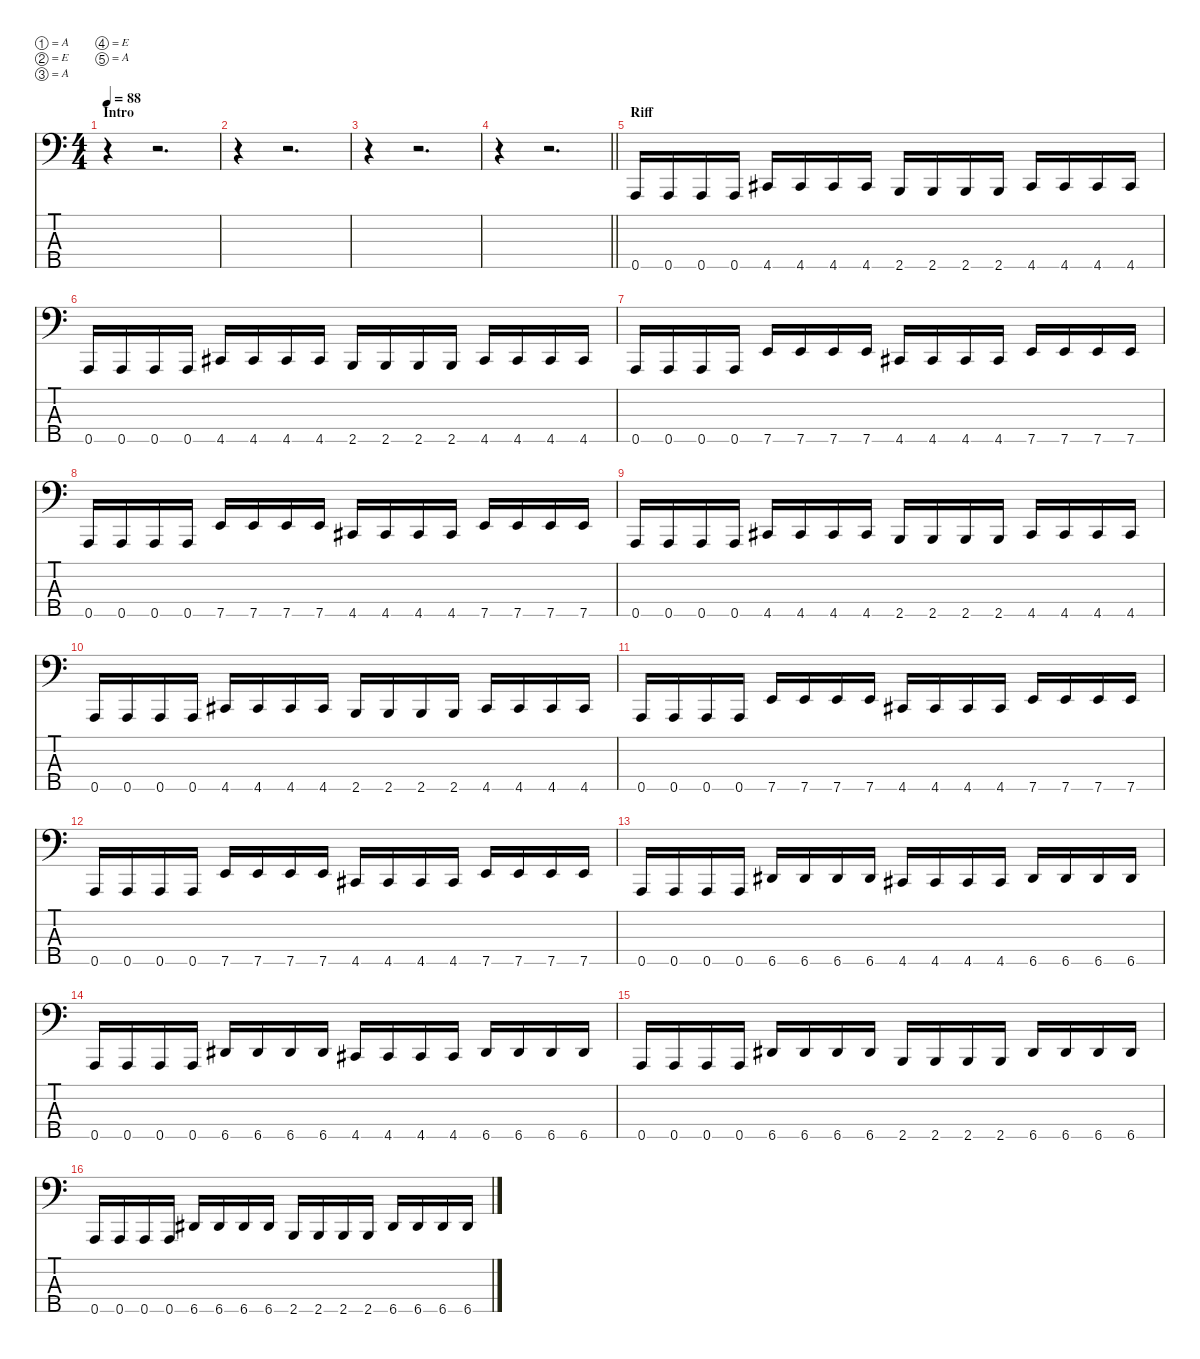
\defaultSystemsLayout 4
\hideDynamics
\bracketExtendMode nobrackets
\singleTrackTrackNamePolicy hidden
\multiTrackTrackNamePolicy hidden
\firstSystemTrackNameMode fullname
\otherSystemsTrackNameOrientation horizontal
\track ("Bass" "el.bs.") {instrument electricbasspick}
\staff {score tabs}
\tuning (A2 E2 A1 E1 A0)
\ts (4 4)
\beaming (8 2 2 2 2)
\section ("" "Intro")
\tempo 88
\clef f4
\ks c
r.4{dy f instrument electricbasspick beam Down} r.2{d beam Down} |
r.4{beam Down} r.2{d beam Down} |
r.4{beam Down} r.2{d beam Down} |
\barLineRight lightlight
r.4{beam Down} r.2{d beam Down} |
\section ("" "Riff")
0.5.16{beam Up} 0.5.16{beam Up} 0.5.16{beam Up} 0.5.16{beam Up} 4.5{acc #}.16{beam Up} 4.5{acc #}.16{beam Up} 4.5{acc #}.16{beam Up} 4.5{acc #}.16{beam Up} 2.5.16{beam Up} 2.5.16{beam Up} 2.5.16{beam Up} 2.5.16{beam Up} 4.5{acc #}.16{beam Up} 4.5{acc #}.16{beam Up} 4.5{acc #}.16{beam Up} 4.5{acc #}.16{beam Up} |
0.5.16{beam Up} 0.5.16{beam Up} 0.5.16{beam Up} 0.5.16{beam Up} 4.5{acc #}.16{beam Up} 4.5{acc #}.16{beam Up} 4.5{acc #}.16{beam Up} 4.5{acc #}.16{beam Up} 2.5.16{beam Up} 2.5.16{beam Up} 2.5.16{beam Up} 2.5.16{beam Up} 4.5{acc #}.16{beam Up} 4.5{acc #}.16{beam Up} 4.5{acc #}.16{beam Up} 4.5{acc #}.16{beam Up} |
0.5.16{beam Up} 0.5.16{beam Up} 0.5.16{beam Up} 0.5.16{beam Up} 7.5.16{beam Up} 7.5.16{beam Up} 7.5.16{beam Up} 7.5.16{beam Up} 4.5{acc #}.16{beam Up} 4.5{acc #}.16{beam Up} 4.5{acc #}.16{beam Up} 4.5{acc #}.16{beam Up} 7.5.16{beam Up} 7.5.16{beam Up} 7.5.16{beam Up} 7.5.16{beam Up} |
0.5.16{beam Up} 0.5.16{beam Up} 0.5.16{beam Up} 0.5.16{beam Up} 7.5.16{beam Up} 7.5.16{beam Up} 7.5.16{beam Up} 7.5.16{beam Up} 4.5{acc #}.16{beam Up} 4.5{acc #}.16{beam Up} 4.5{acc #}.16{beam Up} 4.5{acc #}.16{beam Up} 7.5.16{beam Up} 7.5.16{beam Up} 7.5.16{beam Up} 7.5.16{beam Up} |
0.5.16{beam Up} 0.5.16{beam Up} 0.5.16{beam Up} 0.5.16{beam Up} 4.5{acc #}.16{beam Up} 4.5{acc #}.16{beam Up} 4.5{acc #}.16{beam Up} 4.5{acc #}.16{beam Up} 2.5.16{beam Up} 2.5.16{beam Up} 2.5.16{beam Up} 2.5.16{beam Up} 4.5{acc #}.16{beam Up} 4.5{acc #}.16{beam Up} 4.5{acc #}.16{beam Up} 4.5{acc #}.16{beam Up} |
0.5.16{beam Up} 0.5.16{beam Up} 0.5.16{beam Up} 0.5.16{beam Up} 4.5{acc #}.16{beam Up} 4.5{acc #}.16{beam Up} 4.5{acc #}.16{beam Up} 4.5{acc #}.16{beam Up} 2.5.16{beam Up} 2.5.16{beam Up} 2.5.16{beam Up} 2.5.16{beam Up} 4.5{acc #}.16{beam Up} 4.5{acc #}.16{beam Up} 4.5{acc #}.16{beam Up} 4.5{acc #}.16{beam Up} |
0.5.16{beam Up} 0.5.16{beam Up} 0.5.16{beam Up} 0.5.16{beam Up} 7.5.16{beam Up} 7.5.16{beam Up} 7.5.16{beam Up} 7.5.16{beam Up} 4.5{acc #}.16{beam Up} 4.5{acc #}.16{beam Up} 4.5{acc #}.16{beam Up} 4.5{acc #}.16{beam Up} 7.5.16{beam Up} 7.5.16{beam Up} 7.5.16{beam Up} 7.5.16{beam Up} |
0.5.16{beam Up} 0.5.16{beam Up} 0.5.16{beam Up} 0.5.16{beam Up} 7.5.16{beam Up} 7.5.16{beam Up} 7.5.16{beam Up} 7.5.16{beam Up} 4.5{acc #}.16{beam Up} 4.5{acc #}.16{beam Up} 4.5{acc #}.16{beam Up} 4.5{acc #}.16{beam Up} 7.5.16{beam Up} 7.5.16{beam Up} 7.5.16{beam Up} 7.5.16{beam Up} |
0.5.16{beam Up} 0.5.16{beam Up} 0.5.16{beam Up} 0.5.16{beam Up} 6.5{acc #}.16{beam Up} 6.5{acc #}.16{beam Up} 6.5{acc #}.16{beam Up} 6.5{acc #}.16{beam Up} 4.5{acc #}.16{beam Up} 4.5{acc #}.16{beam Up} 4.5{acc #}.16{beam Up} 4.5{acc #}.16{beam Up} 6.5{acc #}.16{beam Up} 6.5{acc #}.16{beam Up} 6.5{acc #}.16{beam Up} 6.5{acc #}.16{beam Up} |
0.5.16{beam Up} 0.5.16{beam Up} 0.5.16{beam Up} 0.5.16{beam Up} 6.5{acc #}.16{beam Up} 6.5{acc #}.16{beam Up} 6.5{acc #}.16{beam Up} 6.5{acc #}.16{beam Up} 4.5{acc #}.16{beam Up} 4.5{acc #}.16{beam Up} 4.5{acc #}.16{beam Up} 4.5{acc #}.16{beam Up} 6.5{acc #}.16{beam Up} 6.5{acc #}.16{beam Up} 6.5{acc #}.16{beam Up} 6.5{acc #}.16{beam Up} |
0.5.16{beam Up} 0.5.16{beam Up} 0.5.16{beam Up} 0.5.16{beam Up} 6.5{acc #}.16{beam Up} 6.5{acc #}.16{beam Up} 6.5{acc #}.16{beam Up} 6.5{acc #}.16{beam Up} 2.5.16{beam Up} 2.5.16{beam Up} 2.5.16{beam Up} 2.5.16{beam Up} 6.5{acc #}.16{beam Up} 6.5{acc #}.16{beam Up} 6.5{acc #}.16{beam Up} 6.5{acc #}.16{beam Up} |
0.5.16{beam Up} 0.5.16{beam Up} 0.5.16{beam Up} 0.5.16{beam Up} 6.5{acc #}.16{beam Up} 6.5{acc #}.16{beam Up} 6.5{acc #}.16{beam Up} 6.5{acc #}.16{beam Up} 2.5.16{beam Up} 2.5.16{beam Up} 2.5.16{beam Up} 2.5.16{beam Up} 6.5{acc #}.16{beam Up} 6.5{acc #}.16{beam Up} 6.5{acc #}.16{beam Up} 6.5{acc #}.16{beam Up}
